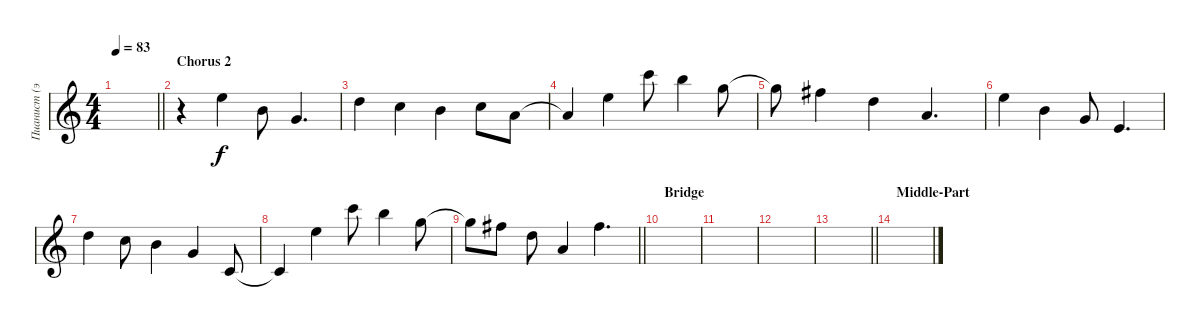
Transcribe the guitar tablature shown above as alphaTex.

\track ("Пианист (эффект)" "Пианист (э") {instrument tremolostrings}
\staff {score}
\tuning (E5 B4 G4 D4 A3 E3) {hide}
\ts (4 4)
\tempo 83
\clef g2
\barLineRight lightlight
\ks c
|
\section ("" "Chorus 2")
r.4 0.1.4 0.2.8 0.3.4{d} |
3.2.4 1.2.4 0.2.4 1.2.8 2.3.8 |
2.3{t}.4 0.1.4 8.1.8 7.1.4 8.2.8 |
8.2{t}.8 7.2.4 7.3.4 7.4.4{d} |
0.1.4 0.2.4 0.3.8 2.4.4{d} |
3.2.4 1.2.8 0.2.4 0.3.4 3.5.8 |
3.5{t}.4 0.1.4 8.1.8 7.1.4 8.2.8 |
\barLineRight lightlight
8.2{t}.8 7.2.8 7.3.8 7.4.4 7.2.4{d} |
\section ("" "Bridge")
|
|
|
\barLineRight lightlight
|
\section ("" "Middle-Part")
